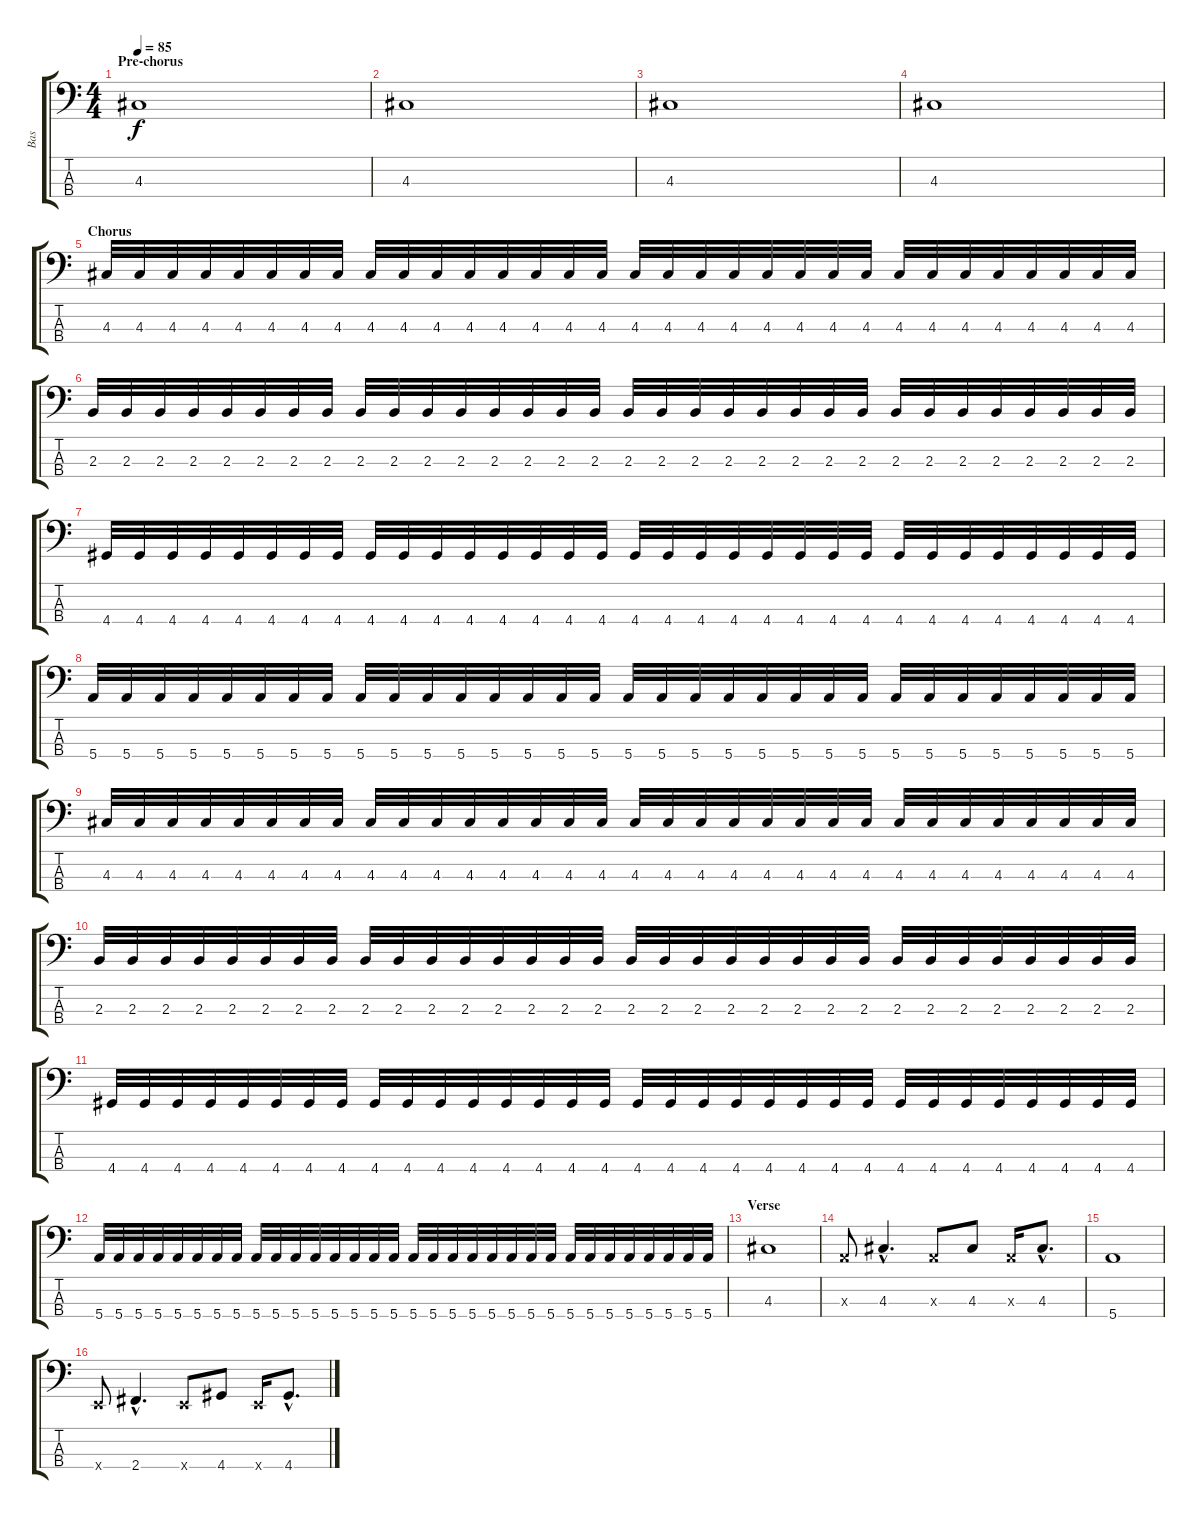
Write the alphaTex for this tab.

\track ("Bas" "Bas") {instrument electricbassfinger}
\staff {score tabs}
\tuning (G2 D2 A1 E1) {hide}
\ts (4 4)
\section ("" "Pre-chorus")
\tempo 85
\clef f4
\ks c
4.3.1{dy f instrument electricbassfinger} |
4.3.1{instrument electricbassfinger} |
4.3.1{instrument electricbassfinger} |
4.3.1{instrument electricbassfinger} |
\section ("" "Chorus")
4.3.32{instrument electricbassfinger} 4.3.32 4.3.32 4.3.32 4.3.32 4.3.32 4.3.32 4.3.32 4.3.32 4.3.32 4.3.32 4.3.32 4.3.32 4.3.32 4.3.32 4.3.32 4.3.32{instrument electricbassfinger} 4.3.32 4.3.32 4.3.32 4.3.32 4.3.32 4.3.32 4.3.32 4.3.32 4.3.32 4.3.32 4.3.32 4.3.32 4.3.32 4.3.32 4.3.32 |
2.3.32 2.3.32 2.3.32 2.3.32 2.3.32 2.3.32 2.3.32 2.3.32 2.3.32 2.3.32 2.3.32 2.3.32 2.3.32 2.3.32 2.3.32 2.3.32 2.3.32 2.3.32 2.3.32 2.3.32 2.3.32 2.3.32 2.3.32 2.3.32 2.3.32 2.3.32 2.3.32 2.3.32 2.3.32 2.3.32 2.3.32 2.3.32 |
4.4.32 4.4.32 4.4.32 4.4.32 4.4.32 4.4.32 4.4.32 4.4.32 4.4.32 4.4.32 4.4.32 4.4.32 4.4.32 4.4.32 4.4.32 4.4.32 4.4.32 4.4.32 4.4.32 4.4.32 4.4.32 4.4.32 4.4.32 4.4.32 4.4.32 4.4.32 4.4.32 4.4.32 4.4.32 4.4.32 4.4.32 4.4.32 |
5.4.32 5.4.32 5.4.32 5.4.32 5.4.32 5.4.32 5.4.32 5.4.32 5.4.32 5.4.32 5.4.32 5.4.32 5.4.32 5.4.32 5.4.32 5.4.32 5.4.32 5.4.32 5.4.32 5.4.32 5.4.32 5.4.32 5.4.32 5.4.32 5.4.32 5.4.32 5.4.32 5.4.32 5.4.32 5.4.32 5.4.32 5.4.32 |
4.3.32{instrument electricbassfinger} 4.3.32 4.3.32 4.3.32 4.3.32 4.3.32 4.3.32 4.3.32 4.3.32 4.3.32 4.3.32 4.3.32 4.3.32 4.3.32 4.3.32 4.3.32 4.3.32{instrument electricbassfinger} 4.3.32 4.3.32 4.3.32 4.3.32 4.3.32 4.3.32 4.3.32 4.3.32 4.3.32 4.3.32 4.3.32 4.3.32 4.3.32 4.3.32 4.3.32 |
2.3.32 2.3.32 2.3.32 2.3.32 2.3.32 2.3.32 2.3.32 2.3.32 2.3.32 2.3.32 2.3.32 2.3.32 2.3.32 2.3.32 2.3.32 2.3.32 2.3.32 2.3.32 2.3.32 2.3.32 2.3.32 2.3.32 2.3.32 2.3.32 2.3.32 2.3.32 2.3.32 2.3.32 2.3.32 2.3.32 2.3.32 2.3.32 |
4.4.32 4.4.32 4.4.32 4.4.32 4.4.32 4.4.32 4.4.32 4.4.32 4.4.32 4.4.32 4.4.32 4.4.32 4.4.32 4.4.32 4.4.32 4.4.32 4.4.32 4.4.32 4.4.32 4.4.32 4.4.32 4.4.32 4.4.32 4.4.32 4.4.32 4.4.32 4.4.32 4.4.32 4.4.32 4.4.32 4.4.32 4.4.32 |
5.4.32 5.4.32 5.4.32 5.4.32 5.4.32 5.4.32 5.4.32 5.4.32 5.4.32 5.4.32 5.4.32 5.4.32 5.4.32 5.4.32 5.4.32 5.4.32 5.4.32 5.4.32 5.4.32 5.4.32 5.4.32 5.4.32 5.4.32 5.4.32 5.4.32 5.4.32 5.4.32 5.4.32 5.4.32 5.4.32 5.4.32 5.4.32 |
\section ("" "Verse")
4.3.1{instrument electricbassfinger} |
0.3{x}.8 4.3{hac}.4{d} 0.3{x}.8 4.3.8 0.3{x}.16 4.3{hac}.8{d} |
5.4.1 |
0.4{x}.8 2.4{hac}.4{d} 0.4{x}.8 4.4.8 0.4{x}.16 4.4{hac}.8{d}
